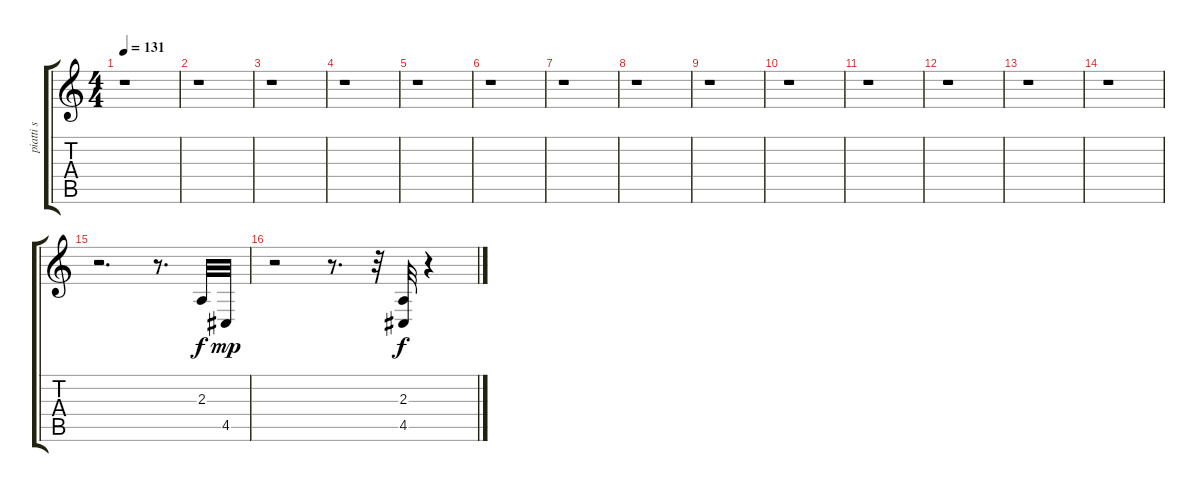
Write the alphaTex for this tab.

\track ("piatti s" "piatti s") {instrument stringensemble1}
\staff {score tabs}
\tuning (E4 B3 G3 D3 A2 E2) {hide}
\ts (4 4)
\tempo 131
\clef g2
\ks c
r.1{dy f} |
r.1 |
r.1 |
r.1 |
r.1 |
r.1 |
r.1 |
r.1 |
r.1 |
r.1 |
r.1 |
r.1 |
r.1 |
r.1 |
r.2{d} r.8{d} 2.3.32 4.5.32{dy mp} |
r.2 r.8{d} r.32 (2.3 4.5).32{dy f} r.4
